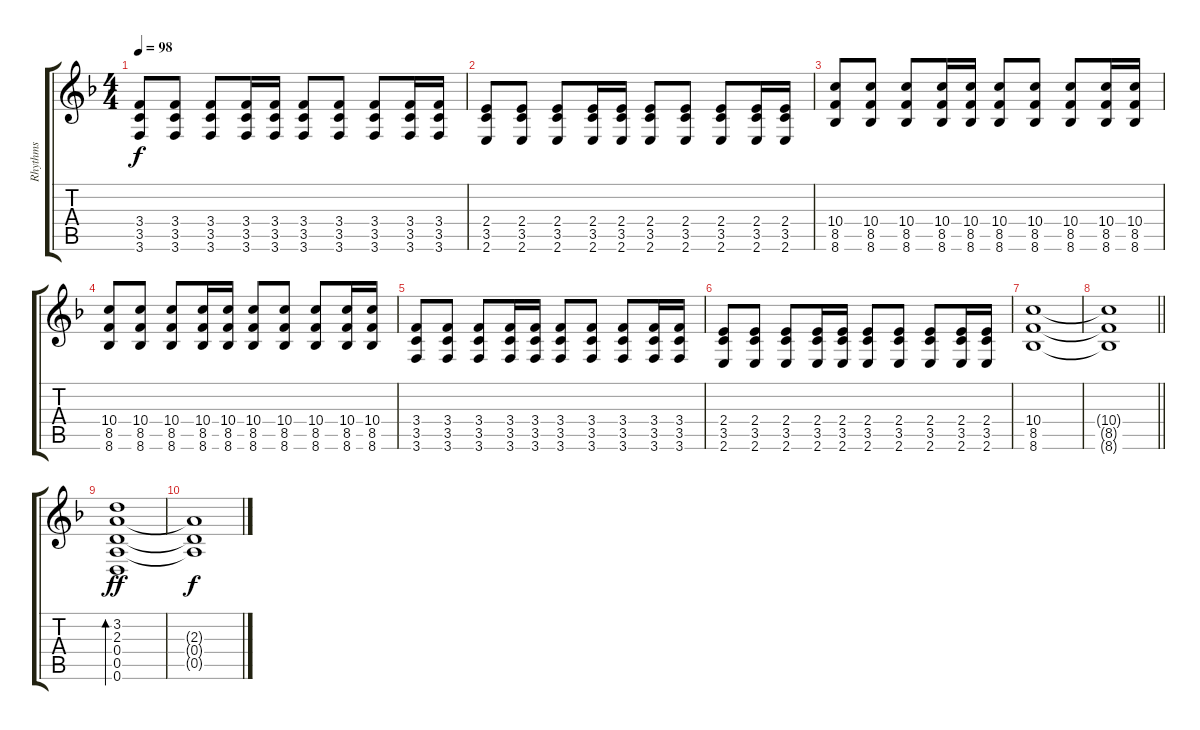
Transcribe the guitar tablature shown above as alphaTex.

\track ("Rhythms" "Rhythms") {instrument electricguitarclean}
\staff {score tabs}
\tuning (E4 B3 G3 D3 A2 D2) {hide}
\ts (4 4)
\tempo 98
\clef g2
\ks f
(3.4 3.5 3.6).8{dy f} (3.4 3.5 3.6).8 (3.4 3.5 3.6).8 (3.4 3.5 3.6).16 (3.4 3.5 3.6).16 (3.4 3.5 3.6).8 (3.4 3.5 3.6).8 (3.4 3.5 3.6).8 (3.4 3.5 3.6).16 (3.4 3.5 3.6).16 |
(2.4 3.5 2.6).8 (2.4 3.5 2.6).8 (2.4 3.5 2.6).8 (2.4 3.5 2.6).16 (2.4 3.5 2.6).16 (2.4 3.5 2.6).8 (2.4 3.5 2.6).8 (2.4 3.5 2.6).8 (2.4 3.5 2.6).16 (2.4 3.5 2.6).16 |
(10.4 8.5 8.6).8 (10.4 8.5 8.6).8 (10.4 8.5 8.6).8 (10.4 8.5 8.6).16 (10.4 8.5 8.6).16 (10.4 8.5 8.6).8 (10.4 8.5 8.6).8 (10.4 8.5 8.6).8 (10.4 8.5 8.6).16 (10.4 8.5 8.6).16 |
(10.4 8.5 8.6).8 (10.4 8.5 8.6).8 (10.4 8.5 8.6).8 (10.4 8.5 8.6).16 (10.4 8.5 8.6).16 (10.4 8.5 8.6).8 (10.4 8.5 8.6).8 (10.4 8.5 8.6).8 (10.4 8.5 8.6).16 (10.4 8.5 8.6).16 |
(3.4 3.5 3.6).8 (3.4 3.5 3.6).8 (3.4 3.5 3.6).8 (3.4 3.5 3.6).16 (3.4 3.5 3.6).16 (3.4 3.5 3.6).8 (3.4 3.5 3.6).8 (3.4 3.5 3.6).8 (3.4 3.5 3.6).16 (3.4 3.5 3.6).16 |
(2.4 3.5 2.6).8 (2.4 3.5 2.6).8 (2.4 3.5 2.6).8 (2.4 3.5 2.6).16 (2.4 3.5 2.6).16 (2.4 3.5 2.6).8 (2.4 3.5 2.6).8 (2.4 3.5 2.6).8 (2.4 3.5 2.6).16 (2.4 3.5 2.6).16 |
(10.4 8.5 8.6).1 |
\barLineRight lightlight
(10.4{t} 8.5{t} 8.6{t}).1 |
(3.2 2.3 0.4 0.5 0.6).1{bd 60 dy ff volume 0 instrument electricguitarclean} |
(2.3{t} 0.4{t} 0.5{t}).1{dy f}
